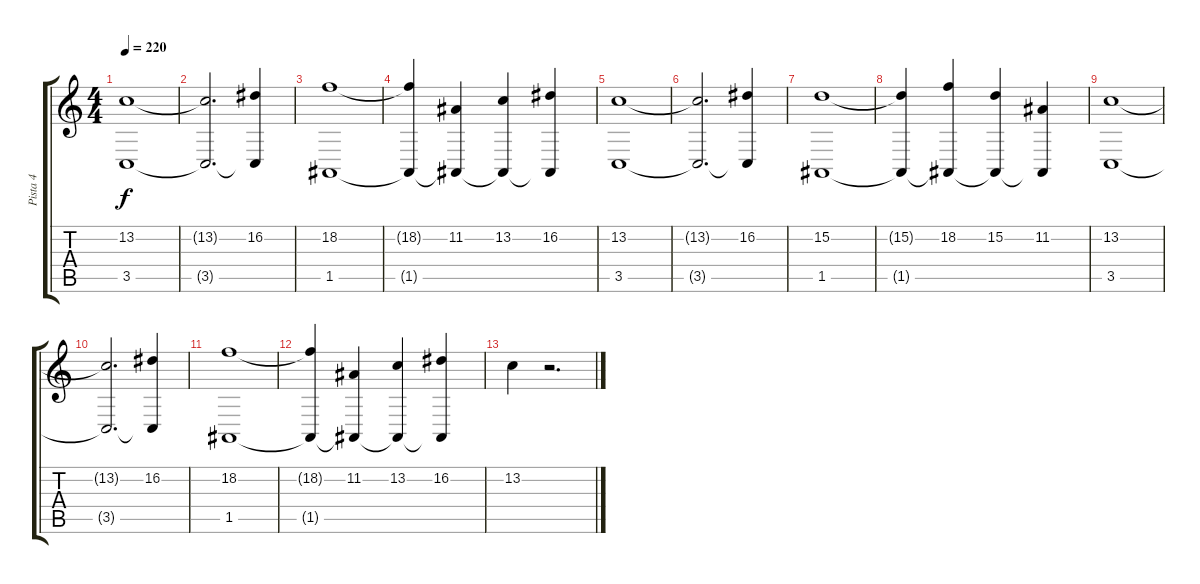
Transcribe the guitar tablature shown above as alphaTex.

\track ("Pista 4" "Pista 4") {instrument stringensemble1}
\staff {score tabs}
\tuning (E4 B3 G3 D3 A2 E2) {hide}
\ts (4 4)
\tempo 220
\clef g2
\ks c
(13.2 3.5).1{dy f} |
(13.2{t} 3.5{t}).2{d} (16.2 3.5{t}).4 |
(18.2 1.5).1 |
(18.2{t} 1.5{t}).4 (11.2 1.5{t}).4 (13.2 1.5{t}).4 (16.2 1.5{t}).4 |
(13.2 3.5).1 |
(13.2{t} 3.5{t}).2{d} (16.2 3.5{t}).4 |
(15.2 1.5).1 |
(15.2{t} 1.5{t}).4 (18.2 1.5{t}).4 (15.2 1.5{t}).4 (11.2 1.5{t}).4 |
(13.2 3.5).1 |
(13.2{t} 3.5{t}).2{d} (16.2 3.5{t}).4 |
(18.2 1.5).1 |
(18.2{t} 1.5{t}).4 (11.2 1.5{t}).4 (13.2 1.5{t}).4 (16.2 1.5{t}).4 |
13.2.4 r.2{d}
